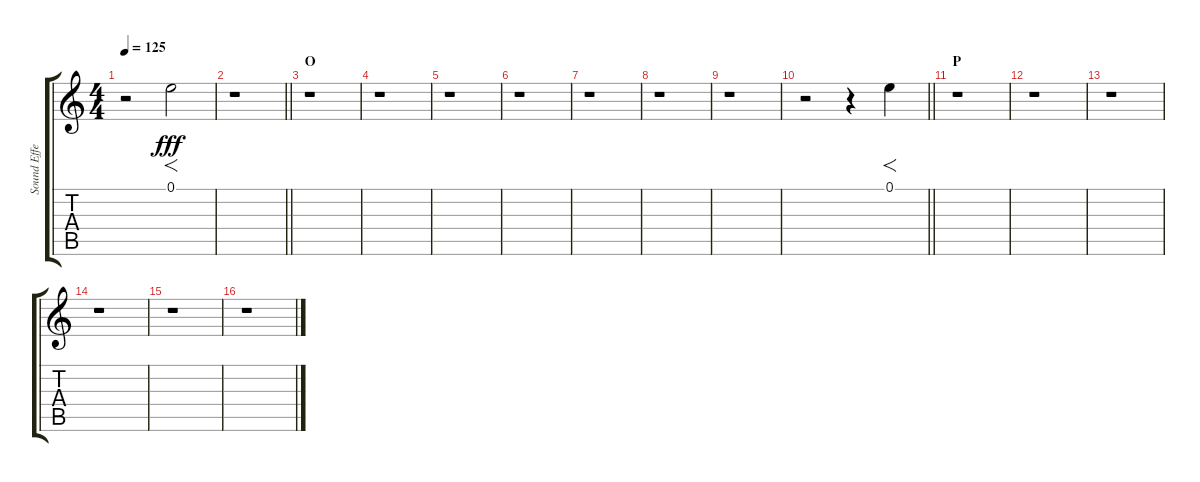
\track ("Sound Effect" "Sound Effe") {instrument seashore}
\staff {score tabs}
\tuning (E5 B4 G4 D4 A3 E3) {hide}
\ts (4 4)
\tempo 125
\clef g2
\ks c
r.2{dy fff} 0.1.2{f} |
\barLineRight lightlight
r.1 |
\section ("" "O")
r.1 |
r.1 |
r.1 |
r.1 |
r.1 |
r.1 |
r.1 |
\barLineRight lightlight
r.2 r.4 0.1.4{f} |
\section ("" "P")
r.1 |
r.1 |
r.1 |
r.1 |
r.1 |
r.1
